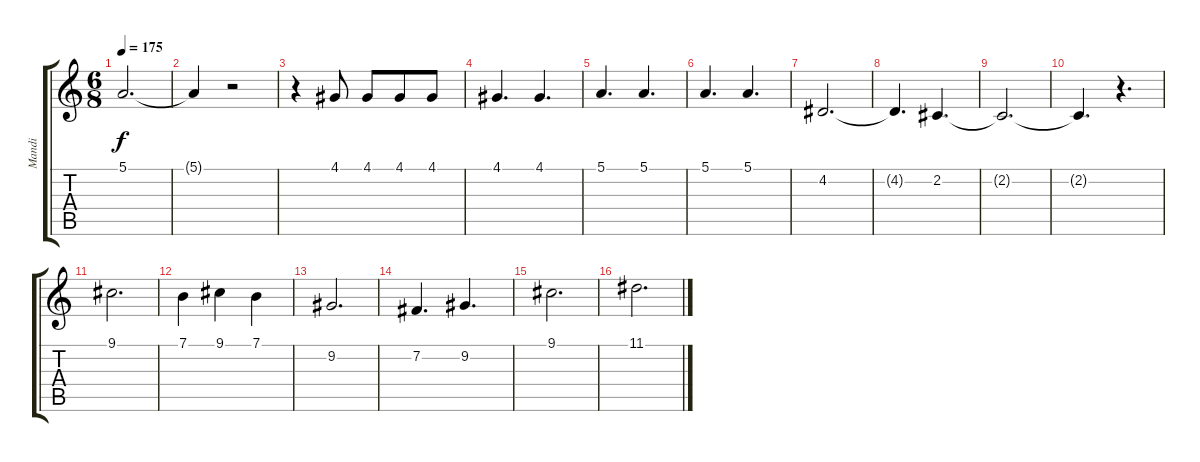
\track ("Mandi" "Mandi") {instrument voiceoohs}
\staff {score tabs}
\tuning (E4 B3 G3 D3 A2 E2) {hide}
\ts (6 8)
\tempo 175
\clef g2
\ks c
5.1{t}.2{d dy f} |
5.1{t}.4 r.2 |
r.4 4.1.8 4.1.8 4.1.8 4.1.8 |
4.1.4{d} 4.1.4{d} |
5.1.4{d} 5.1.4{d} |
5.1.4{d} 5.1.4{d} |
4.2.2{d} |
4.2{t}.4{d} 2.2.4{d} |
2.2{t}.2{d} |
2.2{t}.4{d} r.4{d} |
9.1.2{d} |
7.1.4 9.1.4 7.1.4 |
9.2.2{d} |
7.2.4{d} 9.2.4{d} |
9.1.2{d} |
11.1.2{d}
